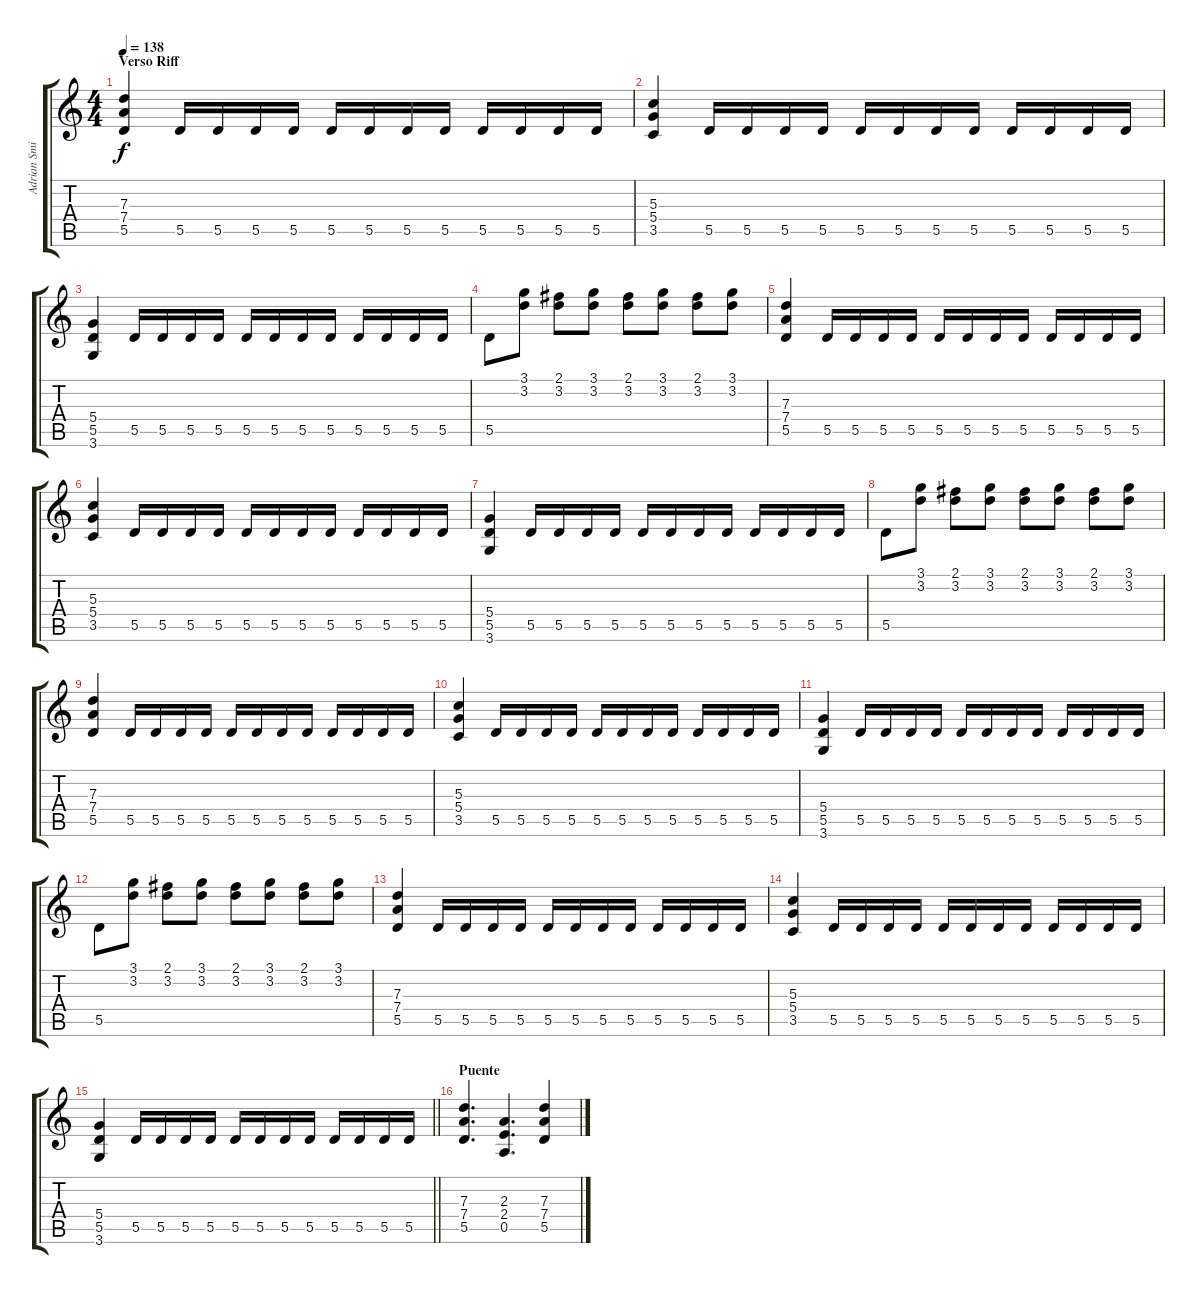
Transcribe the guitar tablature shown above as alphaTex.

\track ("Adrian Smith" "Adrian Smi") {instrument overdrivenguitar}
\staff {score tabs}
\tuning (E4 B3 G3 D3 A2 E2) {hide}
\ts (4 4)
\section ("" "Verso Riff")
\tempo 138
\clef g2
\ks c
(7.3 7.4 5.5).4{dy f} 5.5.16 5.5.16 5.5.16 5.5.16 5.5.16 5.5.16 5.5.16 5.5.16 5.5.16 5.5.16 5.5.16 5.5.16 |
(5.3 5.4 3.5).4 5.5.16 5.5.16 5.5.16 5.5.16 5.5.16 5.5.16 5.5.16 5.5.16 5.5.16 5.5.16 5.5.16 5.5.16 |
(5.4 5.5 3.6).4 5.5.16 5.5.16 5.5.16 5.5.16 5.5.16 5.5.16 5.5.16 5.5.16 5.5.16 5.5.16 5.5.16 5.5.16 |
5.5.8 (3.1 3.2).8 (2.1 3.2).8 (3.1 3.2).8 (2.1 3.2).8 (3.1 3.2).8 (2.1 3.2).8 (3.1 3.2).8 |
(7.3 7.4 5.5).4 5.5.16 5.5.16 5.5.16 5.5.16 5.5.16 5.5.16 5.5.16 5.5.16 5.5.16 5.5.16 5.5.16 5.5.16 |
(5.3 5.4 3.5).4 5.5.16 5.5.16 5.5.16 5.5.16 5.5.16 5.5.16 5.5.16 5.5.16 5.5.16 5.5.16 5.5.16 5.5.16 |
(5.4 5.5 3.6).4 5.5.16 5.5.16 5.5.16 5.5.16 5.5.16 5.5.16 5.5.16 5.5.16 5.5.16 5.5.16 5.5.16 5.5.16 |
5.5.8 (3.1 3.2).8 (2.1 3.2).8 (3.1 3.2).8 (2.1 3.2).8 (3.1 3.2).8 (2.1 3.2).8 (3.1 3.2).8 |
(7.3 7.4 5.5).4 5.5.16 5.5.16 5.5.16 5.5.16 5.5.16 5.5.16 5.5.16 5.5.16 5.5.16 5.5.16 5.5.16 5.5.16 |
(5.3 5.4 3.5).4 5.5.16 5.5.16 5.5.16 5.5.16 5.5.16 5.5.16 5.5.16 5.5.16 5.5.16 5.5.16 5.5.16 5.5.16 |
(5.4 5.5 3.6).4 5.5.16 5.5.16 5.5.16 5.5.16 5.5.16 5.5.16 5.5.16 5.5.16 5.5.16 5.5.16 5.5.16 5.5.16 |
5.5.8 (3.1 3.2).8 (2.1 3.2).8 (3.1 3.2).8 (2.1 3.2).8 (3.1 3.2).8 (2.1 3.2).8 (3.1 3.2).8 |
(7.3 7.4 5.5).4 5.5.16 5.5.16 5.5.16 5.5.16 5.5.16 5.5.16 5.5.16 5.5.16 5.5.16 5.5.16 5.5.16 5.5.16 |
(5.3 5.4 3.5).4 5.5.16 5.5.16 5.5.16 5.5.16 5.5.16 5.5.16 5.5.16 5.5.16 5.5.16 5.5.16 5.5.16 5.5.16 |
\barLineRight lightlight
(5.4 5.5 3.6).4 5.5.16 5.5.16 5.5.16 5.5.16 5.5.16 5.5.16 5.5.16 5.5.16 5.5.16 5.5.16 5.5.16 5.5.16 |
\section ("" "Puente")
(7.3 7.4 5.5).4{d} (2.3 2.4 0.5).4{d} (7.3 7.4 5.5).4
